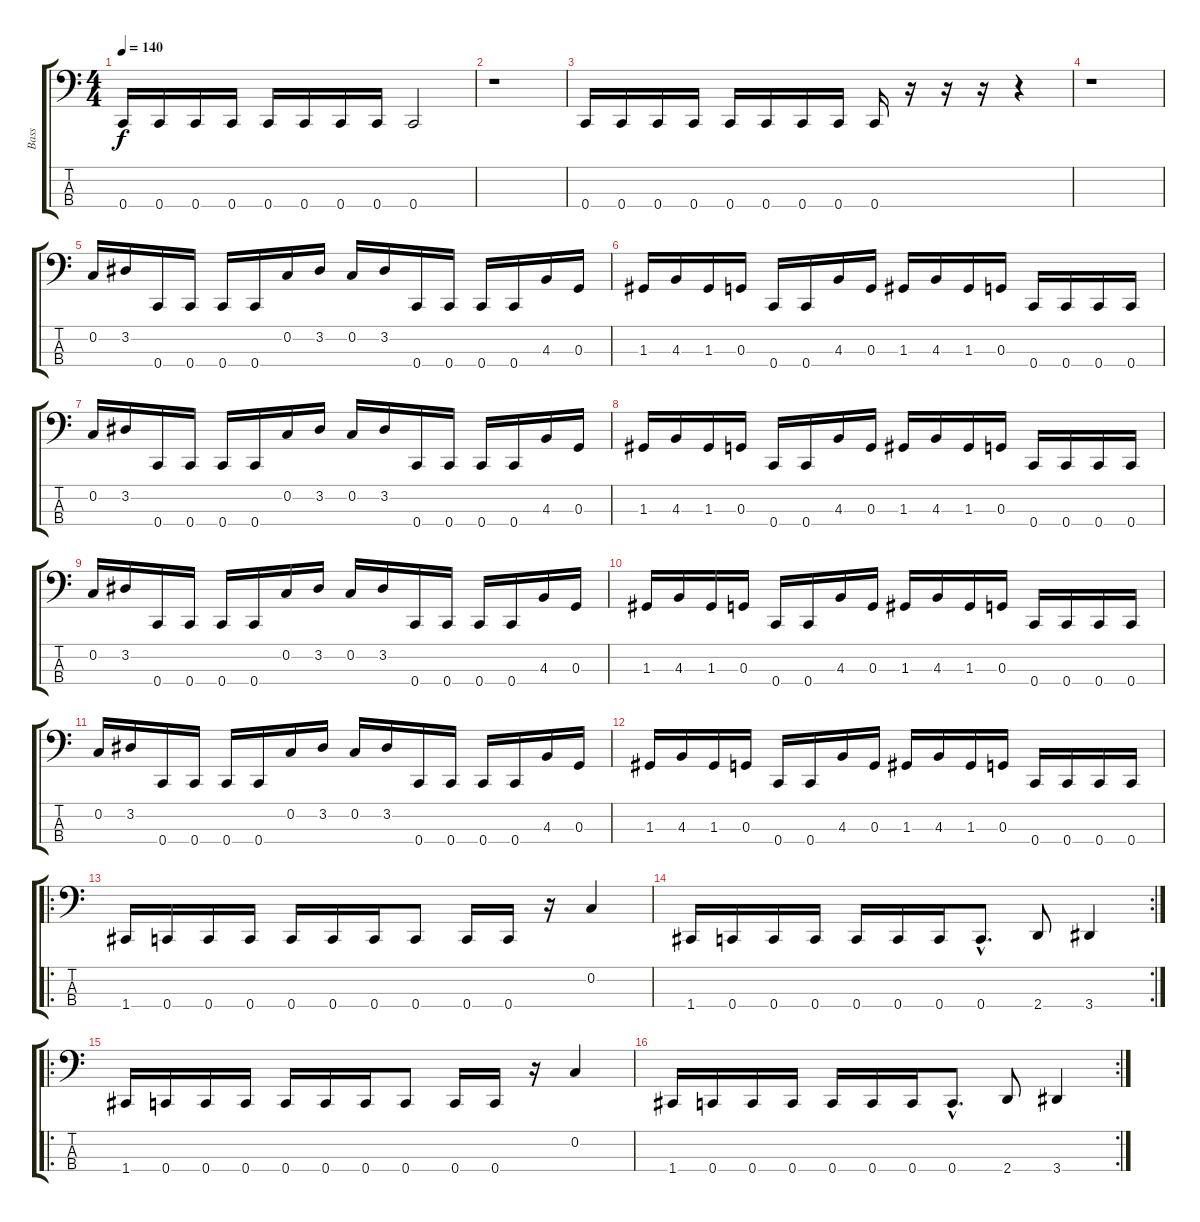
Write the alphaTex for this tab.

\track ("Bass" "Bass") {instrument electricbassfinger}
\staff {score tabs}
\tuning (F2 C2 G1 C1) {hide}
\ts (4 4)
\tempo 140
\clef f4
\ks c
0.4.16{dy f} 0.4.16 0.4.16 0.4.16 0.4.16 0.4.16 0.4.16 0.4.16 0.4.2 |
r.1 |
0.4.16 0.4.16 0.4.16 0.4.16 0.4.16 0.4.16 0.4.16 0.4.16 0.4.16 r.16 r.16 r.16 r.4 |
r.1 |
0.2.16 3.2.16 0.4.16 0.4.16 0.4.16 0.4.16 0.2.16 3.2.16 0.2.16 3.2.16 0.4.16 0.4.16 0.4.16 0.4.16 4.3.16 0.3.16 |
1.3.16 4.3.16 1.3.16 0.3.16 0.4.16 0.4.16 4.3.16 0.3.16 1.3.16 4.3.16 1.3.16 0.3.16 0.4.16 0.4.16 0.4.16 0.4.16 |
0.2.16 3.2.16 0.4.16 0.4.16 0.4.16 0.4.16 0.2.16 3.2.16 0.2.16 3.2.16 0.4.16 0.4.16 0.4.16 0.4.16 4.3.16 0.3.16 |
1.3.16 4.3.16 1.3.16 0.3.16 0.4.16 0.4.16 4.3.16 0.3.16 1.3.16 4.3.16 1.3.16 0.3.16 0.4.16 0.4.16 0.4.16 0.4.16 |
0.2.16 3.2.16 0.4.16 0.4.16 0.4.16 0.4.16 0.2.16 3.2.16 0.2.16 3.2.16 0.4.16 0.4.16 0.4.16 0.4.16 4.3.16 0.3.16 |
1.3.16 4.3.16 1.3.16 0.3.16 0.4.16 0.4.16 4.3.16 0.3.16 1.3.16 4.3.16 1.3.16 0.3.16 0.4.16 0.4.16 0.4.16 0.4.16 |
0.2.16 3.2.16 0.4.16 0.4.16 0.4.16 0.4.16 0.2.16 3.2.16 0.2.16 3.2.16 0.4.16 0.4.16 0.4.16 0.4.16 4.3.16 0.3.16 |
1.3.16 4.3.16 1.3.16 0.3.16 0.4.16 0.4.16 4.3.16 0.3.16 1.3.16 4.3.16 1.3.16 0.3.16 0.4.16 0.4.16 0.4.16 0.4.16 |
\ro
1.4.16 0.4.16 0.4.16 0.4.16 0.4.16 0.4.16 0.4.16 0.4.8 0.4.16 0.4.16 r.16 0.2.4 |
\rc 2
1.4.16 0.4.16 0.4.16 0.4.16 0.4.16 0.4.16 0.4.16 0.4{hac}.8{d} 2.4.8 3.4.4 |
\ro
1.4.16 0.4.16 0.4.16 0.4.16 0.4.16 0.4.16 0.4.16 0.4.8 0.4.16 0.4.16 r.16 0.2.4 |
\rc 2
1.4.16 0.4.16 0.4.16 0.4.16 0.4.16 0.4.16 0.4.16 0.4{hac}.8{d} 2.4.8 3.4.4
